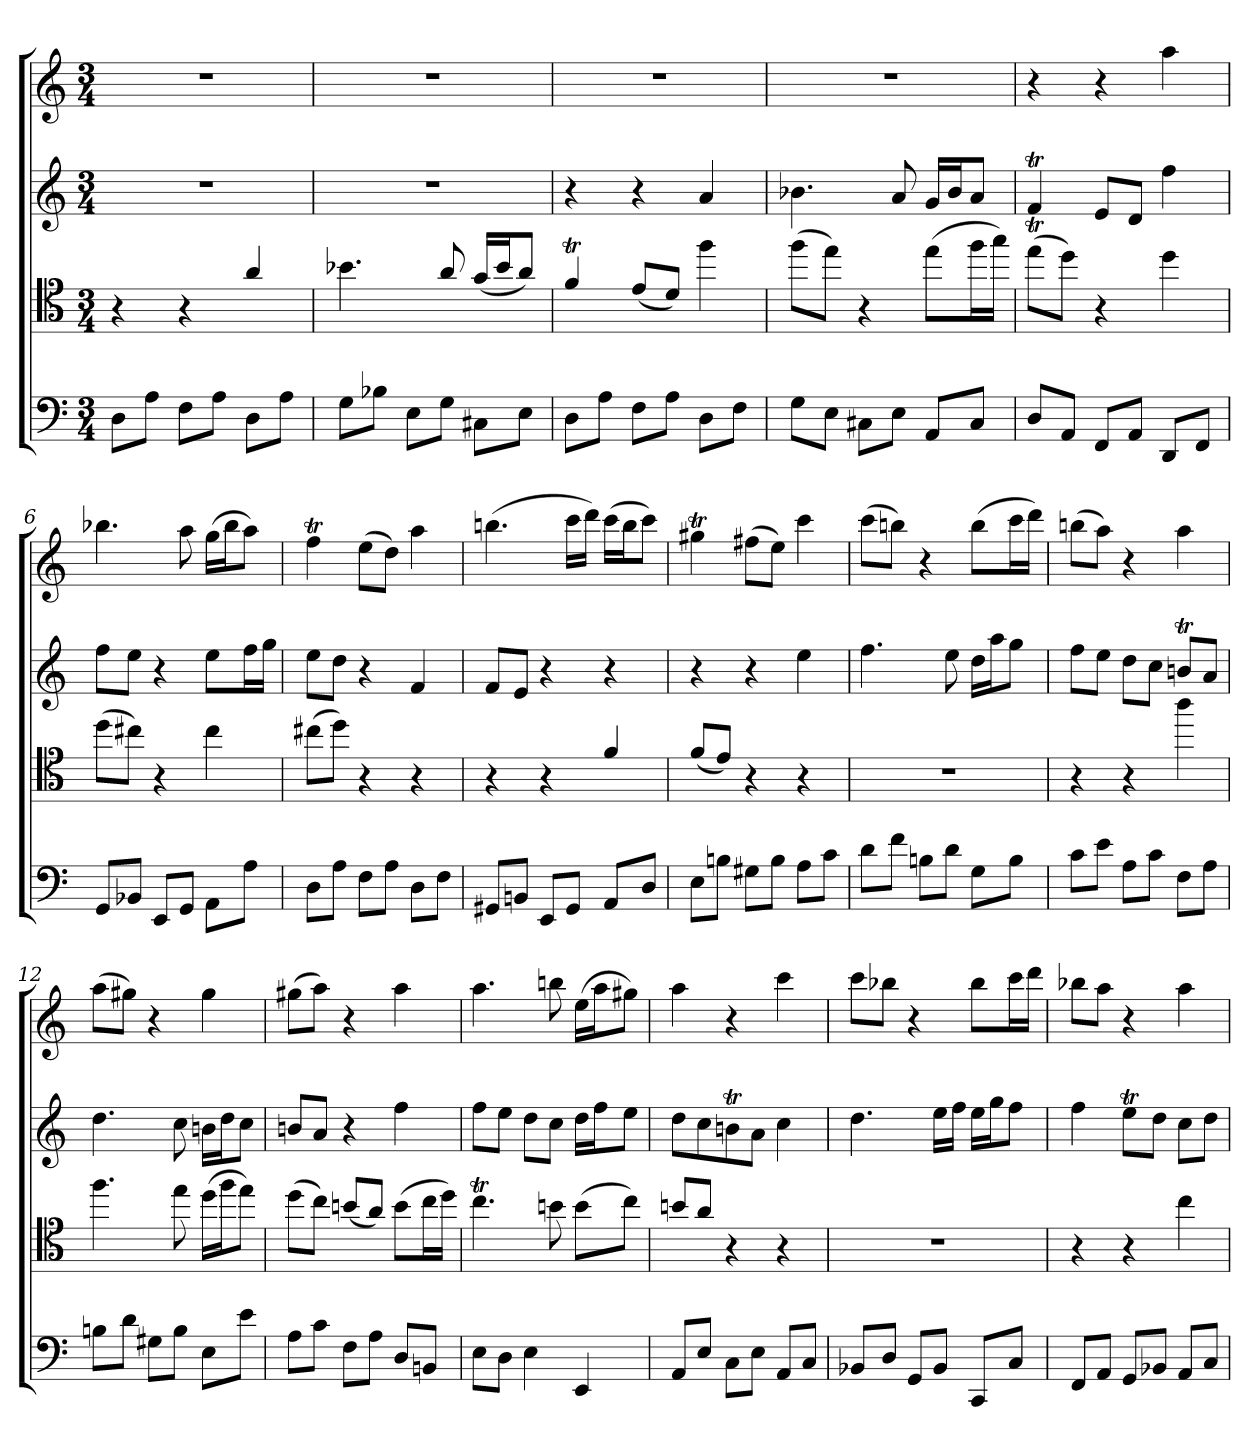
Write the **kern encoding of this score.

**kern	**kern	**kern	**kern
*part4	*part3	*part2	*part1
*staff4	*staff3	*staff2	*staff1
*clefF4	*clefC4	*clefG2	*clefG2
*M3/4	*M3/4	*M3/4	*M3/4
=1	=1	=1	=1
8D\L	4r	2.r	2.r
8A\J	.	.	.
8F\L	4r	.	.
8A\J	.	.	.
8D\L	4a/	.	.
8A\J	.	.	.
=2	=2	=2	=2
8G\L	4.b-\	2.r	2.r
8B-\J	.	.	.
8E\L	.	.	.
8G\J	8a/	.	.
8C#\L	(<16g/LL	.	.
.	16b-/J	.	.
8E\J	8a/J)	.	.
=3	=3	=3	=3
8D\L	4fT/	4r	2.r
8A\J	.	.	.
8F\L	(<8e/L	4r	.
8A\J	8d/J)	.	.
8D\L	4ff\	4a/	.
8F\J	.	.	.
=4	=4	=4	=4
8G\L	(>8ff\L	4.b-\	2.r
8E\J	8ee\J)	.	.
8C#\L	4r	.	.
8E\J	.	8a/	.
8AA/L	(>8ee\L	16g/LL	.
.	.	16b-/J	.
8C#/J	16ff\L	8a/J	.
.	16gg\JJ)	.	.
=5	=5	=5	=5
8D/L	(>8eet\L	4fT/	4r
8AA/J	8dd\J)	.	.
8FF/L	4r	8e/L	4r
8AA/J	.	8d/J	.
8DD/L	4dd\	4ff\	4aa\
8FF/J	.	.	.
=6	=6	=6	=6
8GG/L	(>8dd\L	8ff\L	4.bb-\
8BB-/J	8cc#\J)	8ee\J	.
8EE/L	4r	4r	.
8GG/J	.	.	8aa\
8AA\L	4cc#\	8ee\L	(>16gg\LL
.	.	.	16bb-\J
8A\J	.	16ff\L	8aa\J)
.	.	16gg\JJ	.
=7	=7	=7	=7
8D\L	(>8cc#\L	8ee\L	4ffT\
8A\J	8dd\J)	8dd\J	.
8F\L	4r	4r	(>8ee\L
8A\J	.	.	8dd\J)
8D\L	4r	4f/	4aa\
8F\J	.	.	.
=8	=8	=8	=8
8GG#/L	4r	8f/L	(>4.bbn\
8BBn/J	.	8e/J	.
8EE/L	4r	4r	.
8GG#/J	.	.	16ccc\LL
.	.	.	16ddd\JJ)
8AA/L	4f/	4r	(>16ccc\LL
.	.	.	16bb\J
8D/J	.	.	8ccc\J)
=9	=9	=9	=9
8E\L	(<8f/L	4r	4gg#t\
8Bn\J	8e/J)	.	.
8G#\L	4r	4r	(>8ff#\L
8B\J	.	.	8ee\J)
8A\L	4r	4ee\	4ccc\
8c\J	.	.	.
=10	=10	=10	=10
8d\L	2.r	4.ff\	(>8ccc\L
8f\J	.	.	8bbn\J)
8Bn\L	.	.	4r
8d\J	.	8ee\	.
8G\L	.	16dd\LL	(>8bb\L
.	.	16aa\J	.
8B\J	.	8gg\J	16ccc\L
.	.	.	16ddd\JJ)
=11	=11	=11	=11
8c\L	4r	8ff\L	(>8bbn\L
8e\J	.	8ee\J	8aa\J)
8A\L	4r	8dd\L	4r
8c\J	.	8cc\J	.
8F\L	4aa\	8bnt/L	4aa\
8A\J	.	8a/J	.
=12	=12	=12	=12
8Bn\L	4.ff\	4.dd\	(>8aa\L
8d\J	.	.	8gg#\J)
8G#\L	.	.	4r
8B\J	8ee\	8cc\	.
8E\L	(>16dd\LL	16bn\LL	4gg#\
.	16ff\J	16dd\J	.
8e\J	8ee\J)	8cc\J	.
=13	=13	=13	=13
8A\L	(>8dd\L	8bn/L	(>8gg#\L
8c\J	8cc\J)	8a/J	8aa\J)
8F\L	(<8bn/L	4r	4r
8A\J	8a/J)	.	.
8D/L	(>8b\L	4ff\	4aa\
8BBn/J	16cc\L	.	.
.	16dd\JJ)	.	.
=14	=14	=14	=14
8E\L	4.ccT\	8ff\L	4.aa\
8D\J	.	8ee\J	.
4E\	.	8dd\L	.
.	8bn\	8cc\J	8bbn\
4EE/	(>8b\L	16dd\LL	(>16ee\LL
.	.	16ff\J	16aa\J
.	8cc\J)	8ee\J	8gg#\J)
=15	=15	=15	=15
8AA/L	8bn/L	8dd\L	4aa\
8E/J	8a/J	8cc\	.
8C\L	4r	8bnt\	4r
8E\J	.	8a\J	.
8AA/L	4r	4cc\	4ccc\
8C/J	.	.	.
=16	=16	=16	=16
8BB-/L	2.r	4.dd\	8ccc\L
8D/J	.	.	8bb-\J
8GG/L	.	.	4r
8BB-/J	.	16ee\LL	.
.	.	16ff\JJ	.
8CC/L	.	16ee\LL	8bb-\L
.	.	16gg\J	.
8C/J	.	8ff\J	16ccc\L
.	.	.	16ddd\JJ
=17	=17	=17	=17
8FF/L	4r	4ff\	8bb-\L
8AA/J	.	.	8aa\J
8GG/L	4r	8eet\L	4r
8BB-/J	.	8dd\J	.
8AA/L	4cc\	8cc\L	4aa\
8C/J	.	8dd\J	.
=	=	=	=
*-	*-	*-	*-
